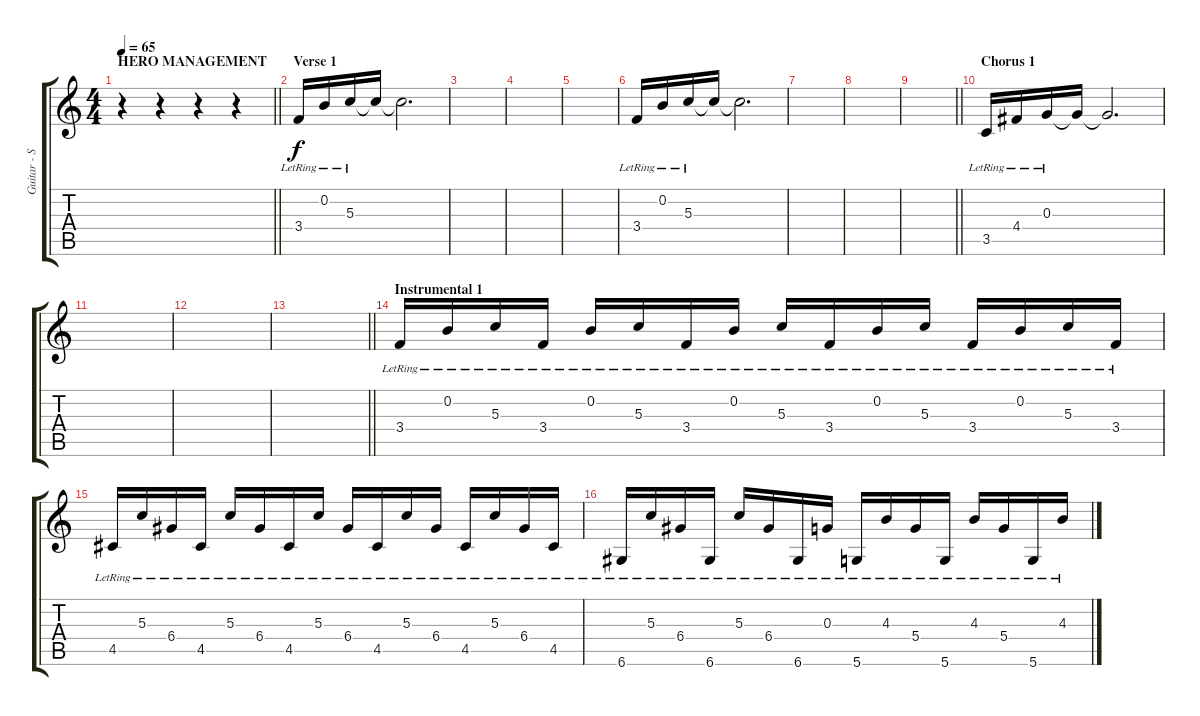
\track ("Guitar - Simon Neil" "Guitar - S") {instrument electricguitarclean}
\staff {score tabs}
\tuning (E4 B3 G3 D3 A2 D2) {hide}
\ts (4 4)
\section ("" "HERO MANAGEMENT")
\tempo 65
\clef g2
\barLineRight lightlight
\ks c
r.4{dy f volume 12 instrument electricguitarclean} r.4 r.4 r.4 |
\section ("" "Verse 1")
3.4{lr}.16 0.2{lr}.16 5.3{lr}.16 5.3{t}.16 5.3{t}.2{d} |
|
|
|
3.4{lr}.16 0.2{lr}.16 5.3{lr}.16 5.3{t}.16 5.3{t}.2{d} |
|
|
\barLineRight lightlight
|
\section ("" "Chorus 1")
3.5{lr}.16 4.4{lr}.16 0.3{lr}.16 0.3{t}.16 0.3{t}.2{d} |
|
|
\barLineRight lightlight
|
\section ("" "Instrumental 1")
3.4{lr}.16 0.2{lr}.16 5.3{lr}.16 3.4{lr}.16 0.2{lr}.16 5.3{lr}.16 3.4{lr}.16 0.2{lr}.16 5.3{lr}.16 3.4{lr}.16 0.2{lr}.16 5.3{lr}.16 3.4{lr}.16 0.2{lr}.16 5.3{lr}.16 3.4{lr}.16 |
4.5{lr}.16 5.3{lr}.16 6.4{lr}.16 4.5{lr}.16 5.3{lr}.16 6.4{lr}.16 4.5{lr}.16 5.3{lr}.16 6.4{lr}.16 4.5{lr}.16 5.3{lr}.16 6.4{lr}.16 4.5{lr}.16 5.3{lr}.16 6.4{lr}.16 4.5{lr}.16 |
6.6{lr}.16 5.3{lr}.16 6.4{lr}.16 6.6{lr}.16 5.3{lr}.16 6.4{lr}.16 6.6{lr}.16 0.3{lr}.16 5.6{lr}.16 4.3{lr}.16 5.4{lr}.16 5.6{lr}.16 4.3{lr}.16 5.4{lr}.16 5.6{lr}.16 4.3{lr}.16
